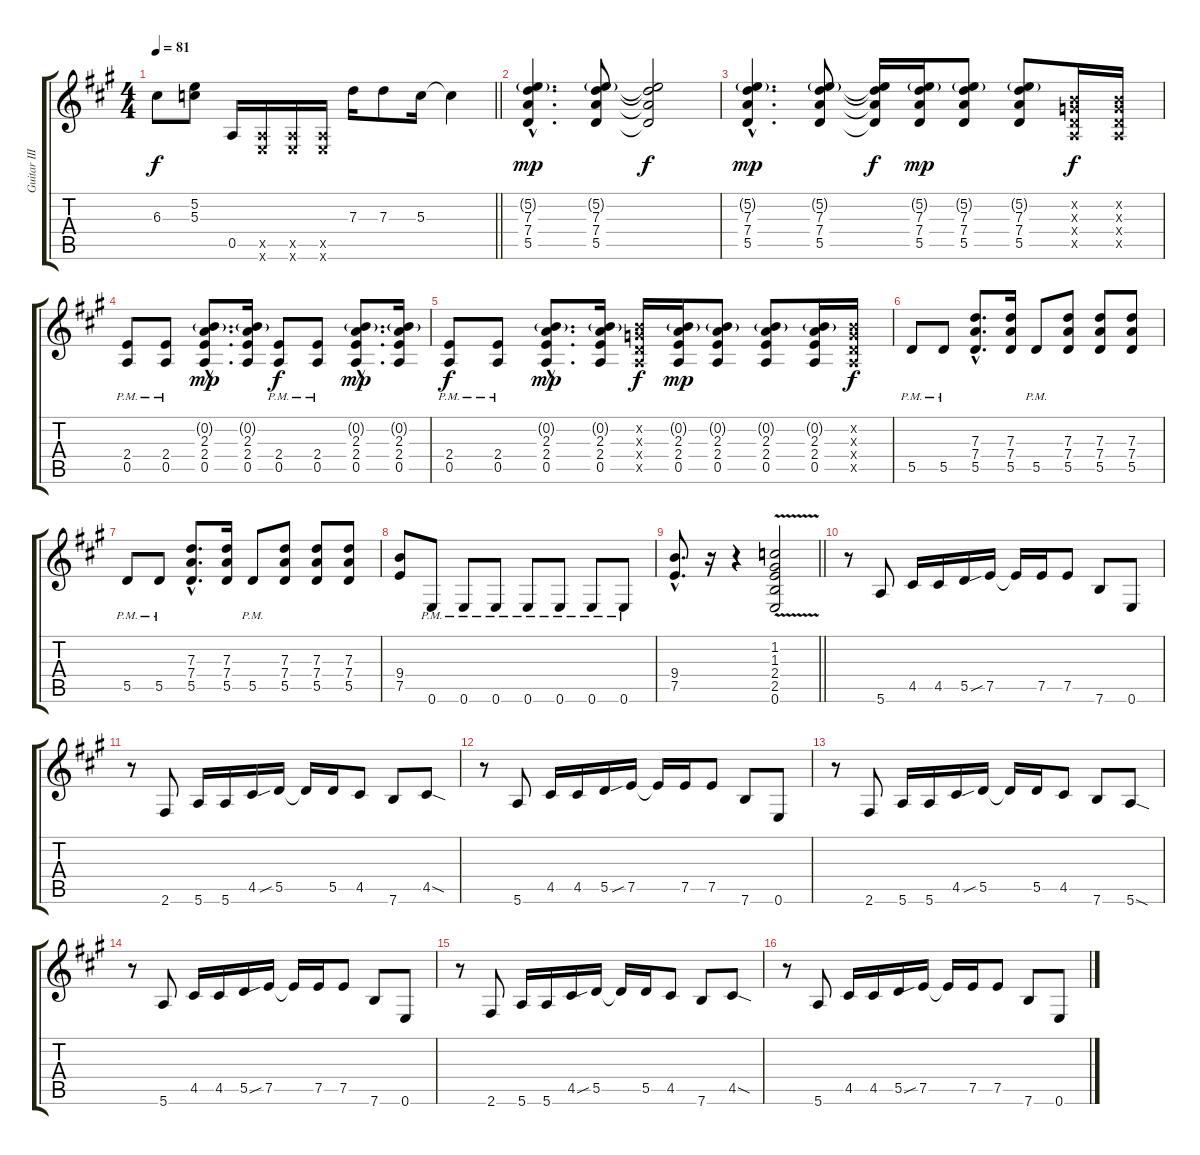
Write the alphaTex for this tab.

\track ("Guitar III" "Guitar III") {instrument distortionguitar}
\staff {score tabs}
\tuning (E4 B3 G3 D3 A2 E2) {hide}
\ts (4 4)
\tempo 81
\clef g2
\barLineRight lightlight
\ks a
6.3.8{dy f} (5.2 5.3).8 0.5.16 (0.5{x} 0.6{x}).16 (0.5{x} 0.6{x}).16 (0.5{x} 0.6{x}).16 7.3.16 7.3.8 5.3.16 5.3{t}.4 |
(5.2{g hac} 7.3{hac} 7.4{hac} 5.5{hac}).4{d dy mp} (5.2{g} 7.3 7.4 5.5).8 (5.2{t} 7.3{t} 7.4{t} 5.5{t}).2{dy f} |
(5.2{g hac} 7.3{hac} 7.4{hac} 5.5{hac}).4{d dy mp} (5.2{g} 7.3 7.4 5.5).8 (5.2{t} 7.3{t} 7.4{t} 5.5{t}).16{dy f} (5.2{g} 7.3 7.4 5.5).16{dy mp} (5.2{g} 7.3 7.4 5.5).8 (5.2{g} 7.3 7.4 5.5).8 (0.2{x} 0.3{x} 0.4{x} 0.5{x}).16{dy f} (0.2{x} 0.3{x} 0.4{x} 0.5{x}).16 |
(2.4{pm} 0.5{pm}).8 (2.4{pm} 0.5{pm}).8 (0.2{g hac} 2.3{hac} 2.4{hac} 0.5{hac}).8{d dy mp} (0.2{g} 2.3 2.4 0.5).16 (2.4{pm} 0.5{pm}).8{dy f} (2.4{pm} 0.5{pm}).8 (0.2{g hac} 2.3{hac} 2.4{hac} 0.5{hac}).8{d dy mp} (0.2{g} 2.3 2.4 0.5).16 |
(2.4{pm} 0.5{pm}).8{dy f} (2.4{pm} 0.5{pm}).8 (0.2{g hac} 2.3{hac} 2.4{hac} 0.5{hac}).8{d dy mp} (0.2{g} 2.3 2.4 0.5).16 (0.2{x} 0.3{x} 0.4{x} 0.5{x}).16{dy f} (0.2{g} 2.3 2.4 0.5).16{dy mp} (0.2{g} 2.3 2.4 0.5).8 (0.2{g} 2.3 2.4 0.5).8 (0.2{g} 2.3 2.4 0.5).16 (0.2{x} 0.3{x} 0.4{x} 0.5{x}).16{dy f} |
5.5{pm}.8 5.5{pm}.8 (7.3{hac} 7.4{hac} 5.5{hac}).8{d} (7.3 7.4 5.5).16 5.5{pm}.8 (7.3 7.4 5.5).8 (7.3 7.4 5.5).8 (7.3 7.4 5.5).8 |
5.5{pm}.8 5.5{pm}.8 (7.3{hac} 7.4{hac} 5.5{hac}).8{d} (7.3 7.4 5.5).16 5.5{pm}.8 (7.3 7.4 5.5).8 (7.3 7.4 5.5).8 (7.3 7.4 5.5).8 |
(9.4 7.5).8 0.6{pm}.8 0.6{pm}.8 0.6{pm}.8 0.6{pm}.8 0.6{pm}.8 0.6{pm}.8 0.6{pm}.8 |
\barLineRight lightlight
(9.4{hac} 7.5{hac}).8{d} r.16 r.4 (1.2 1.3 2.4 2.5 0.6{v}).2{instrument electricguitarclean} |
r.8{instrument electricguitarmuted} 5.6.8 4.5.16 4.5.16 5.5.16 7.5{sib}.16 7.5{t}.16 7.5.16 7.5.8 7.6.8 0.6.8 |
r.8 2.6.8 5.6.16 5.6.16 4.5.16 5.5{sib}.16 5.5{t}.16 5.5.16 4.5.8 7.6.8 4.5{sod}.8 |
r.8 5.6.8 4.5.16 4.5.16 5.5.16 7.5{sib}.16 7.5{t}.16 7.5.16 7.5.8 7.6.8 0.6.8 |
r.8 2.6.8 5.6.16 5.6.16 4.5.16 5.5{sib}.16 5.5{t}.16 5.5.16 4.5.8 7.6.8 5.6{sod}.8 |
r.8 5.6.8 4.5.16 4.5.16 5.5.16 7.5{sib}.16 7.5{t}.16 7.5.16 7.5.8 7.6.8 0.6.8 |
r.8 2.6.8 5.6.16 5.6.16 4.5.16 5.5{sib}.16 5.5{t}.16 5.5.16 4.5.8 7.6.8 4.5{sod}.8 |
r.8 5.6.8 4.5.16 4.5.16 5.5.16 7.5{sib}.16 7.5{t}.16 7.5.16 7.5.8 7.6.8 0.6.8
